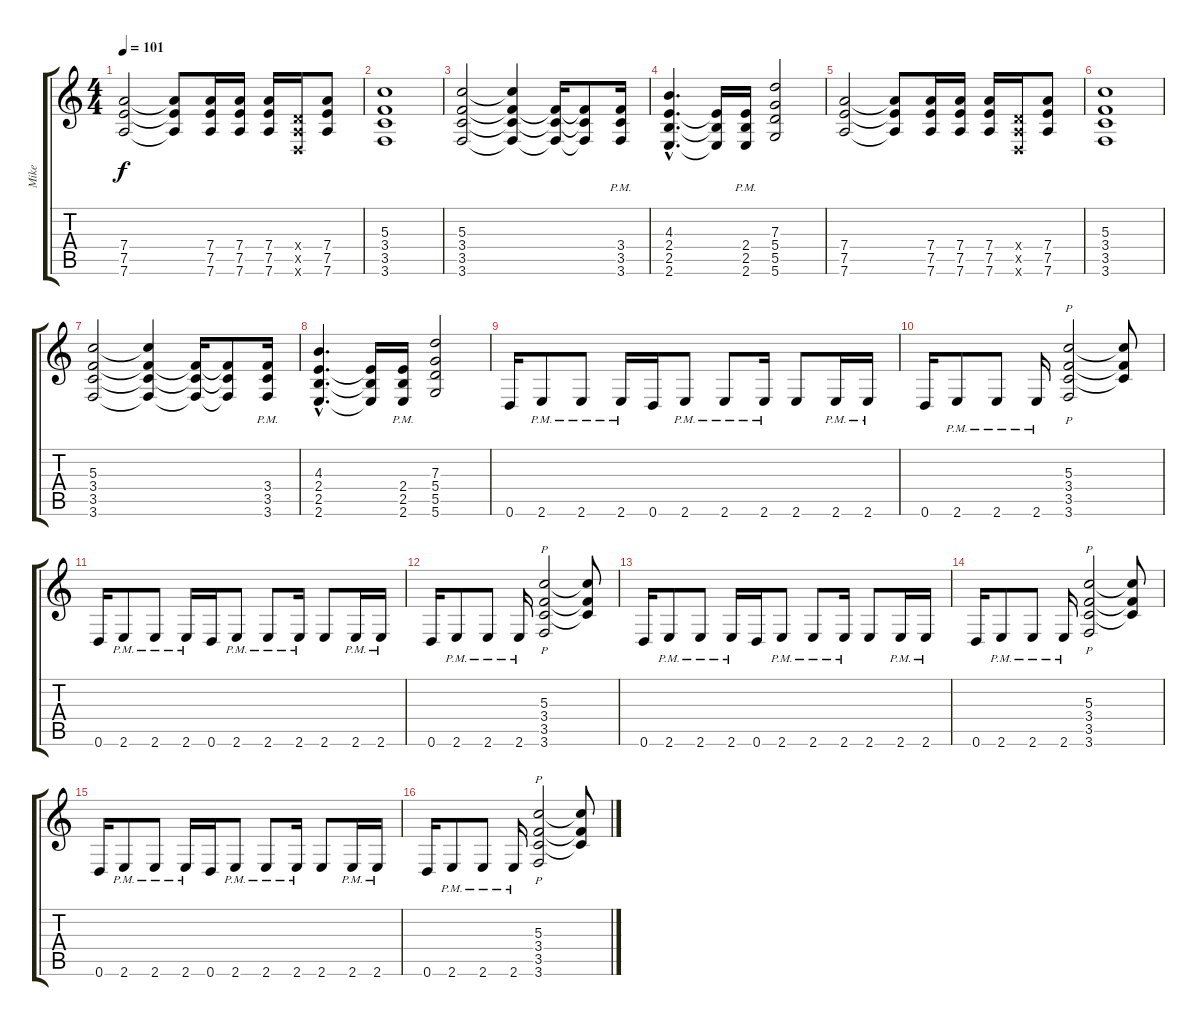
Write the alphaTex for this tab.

\track ("Mike" "Mike") {instrument overdrivenguitar}
\staff {score tabs}
\tuning (E4 B3 G3 D3 A2 D2) {hide}
\ts (4 4)
\tempo 101
\clef g2
\ks c
(7.4 7.5 7.6).2{dy f} (7.4{t} 7.5{t} 7.6{t}).8 (7.4 7.5 7.6).16 (7.4 7.5 7.6).16 (7.4 7.5 7.6).16 (0.4{x} 0.5{x} 0.6{x}).16 (7.4 7.5 7.6).8 |
(5.3 3.4 3.5 3.6).1 |
(5.3 3.4 3.5 3.6).2 (5.3{t} 3.4{t} 3.5{t} 3.6{t}).4 (3.4{t} 3.5{t} 3.6{t}).16 (3.4{t} 3.5{t} 3.6{t}).8 (3.4{pm} 3.5{pm} 3.6{pm}).16 |
(4.3{hac} 2.4{hac} 2.5{hac} 2.6{hac}).4{d} (2.4{t} 2.5{t} 2.6{t}).16 (2.4{pm} 2.5{pm} 2.6{pm}).16 (7.3 5.4 5.5 5.6).2 |
(7.4 7.5 7.6).2 (7.4{t} 7.5{t} 7.6{t}).8 (7.4 7.5 7.6).16 (7.4 7.5 7.6).16 (7.4 7.5 7.6).16 (0.4{x} 0.5{x} 0.6{x}).16 (7.4 7.5 7.6).8 |
(5.3 3.4 3.5 3.6).1 |
(5.3 3.4 3.5 3.6).2 (5.3{t} 3.4{t} 3.5{t} 3.6{t}).4 (3.4{t} 3.5{t} 3.6{t}).16 (3.4{t} 3.5{t} 3.6{t}).8 (3.4{pm} 3.5{pm} 3.6{pm}).16 |
(4.3{hac} 2.4{hac} 2.5{hac} 2.6{hac}).4{d} (2.4{t} 2.5{t} 2.6{t}).16 (2.4{pm} 2.5{pm} 2.6{pm}).16 (7.3 5.4 5.5 5.6).2 |
0.6.16 2.6{pm}.8 2.6{pm}.8 2.6{pm}.16 0.6.16 2.6{pm}.8 2.6{pm}.8 2.6{pm}.16 2.6.8 2.6{pm}.16 2.6{pm}.16 |
0.6.16 2.6{pm}.8 2.6{pm}.8 2.6{pm}.16 (5.3 3.4 3.5 3.6).2{p} (5.3{t} 3.4{t} 3.5{t}).8 |
0.6.16 2.6{pm}.8 2.6{pm}.8 2.6{pm}.16 0.6.16 2.6{pm}.8 2.6{pm}.8 2.6{pm}.16 2.6.8 2.6{pm}.16 2.6{pm}.16 |
0.6.16 2.6{pm}.8 2.6{pm}.8 2.6{pm}.16 (5.3 3.4 3.5 3.6).2{p} (5.3{t} 3.4{t} 3.5{t}).8 |
0.6.16 2.6{pm}.8 2.6{pm}.8 2.6{pm}.16 0.6.16 2.6{pm}.8 2.6{pm}.8 2.6{pm}.16 2.6.8 2.6{pm}.16 2.6{pm}.16 |
0.6.16 2.6{pm}.8 2.6{pm}.8 2.6{pm}.16 (5.3 3.4 3.5 3.6).2{p} (5.3{t} 3.4{t} 3.5{t}).8 |
0.6.16 2.6{pm}.8 2.6{pm}.8 2.6{pm}.16 0.6.16 2.6{pm}.8 2.6{pm}.8 2.6{pm}.16 2.6.8 2.6{pm}.16 2.6{pm}.16 |
0.6.16 2.6{pm}.8 2.6{pm}.8 2.6{pm}.16 (5.3 3.4 3.5 3.6).2{p} (5.3{t} 3.4{t} 3.5{t}).8
